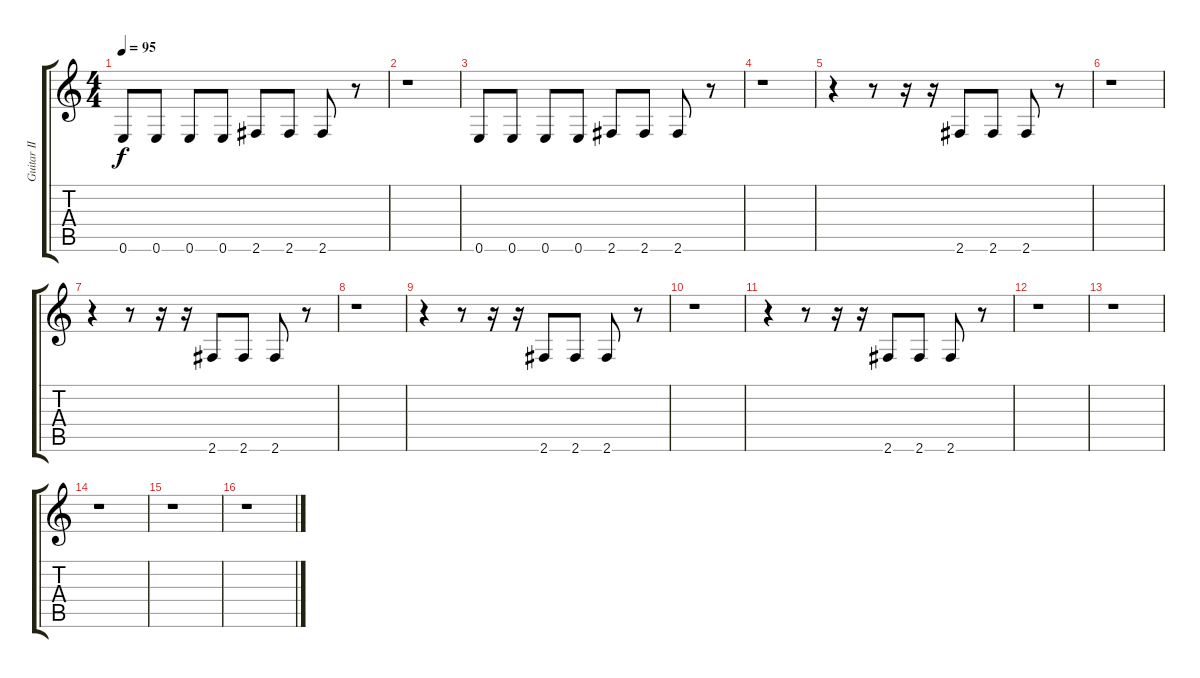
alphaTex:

\track ("Guitar II" "Guitar II") {instrument distortionguitar}
\staff {score tabs}
\tuning (E4 B3 G3 D3 A2 E2) {hide}
\ts (4 4)
\tempo 95
\clef g2
\ks c
0.6.8{dy f} 0.6.8 0.6.8 0.6.8 2.6.8 2.6.8 2.6.8 r.8 |
r.1 |
0.6.8 0.6.8 0.6.8 0.6.8 2.6.8 2.6.8 2.6.8 r.8 |
r.1 |
r.4 r.8 r.16 r.16 2.6.8 2.6.8 2.6.8 r.8 |
r.1 |
r.4 r.8 r.16 r.16 2.6.8 2.6.8 2.6.8 r.8 |
r.1 |
r.4 r.8 r.16 r.16 2.6.8 2.6.8 2.6.8 r.8 |
r.1 |
r.4 r.8 r.16 r.16 2.6.8 2.6.8 2.6.8 r.8 |
r.1 |
r.1 |
r.1 |
r.1 |
r.1
